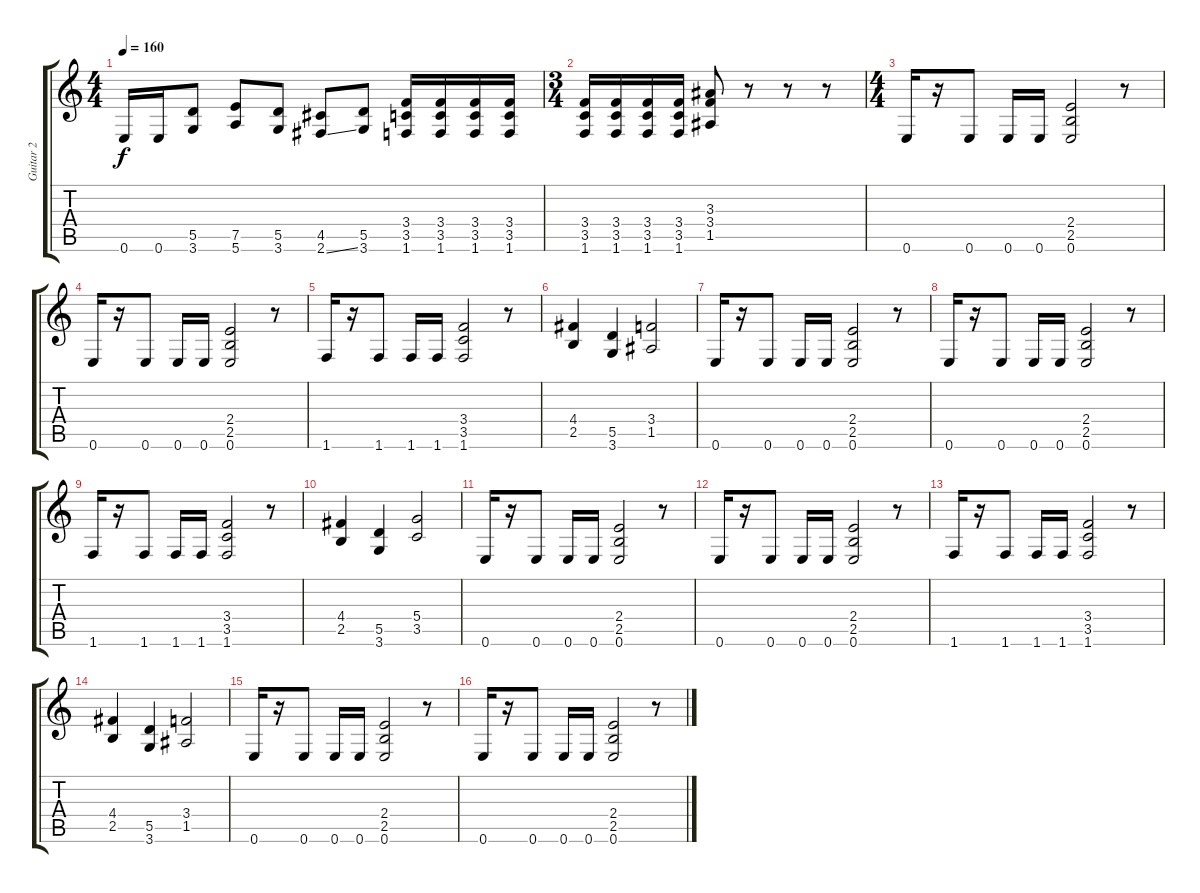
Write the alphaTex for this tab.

\track ("Guitar 2" "Guitar 2") {instrument overdrivenguitar}
\staff {score tabs}
\tuning (E4 B3 G3 D3 A2 E2) {hide}
\ts (4 4)
\tempo 160
\clef g2
\ks c
0.6.16{dy f} 0.6.16 (5.5 3.6).8 (7.5 5.6).8 (5.5 3.6).8 (4.5 2.6{ss}).8 (5.5 3.6).8 (3.4 3.5 1.6).16 (3.4 3.5 1.6).16 (3.4 3.5 1.6).16 (3.4 3.5 1.6).16 |
\ts (3 4)
(3.4 3.5 1.6).16 (3.4 3.5 1.6).16 (3.4 3.5 1.6).16 (3.4 3.5 1.6).16 (3.3 3.4 1.5).8 r.8 r.8 r.8 |
\ts (4 4)
0.6.16 r.16 0.6.8 0.6.16 0.6.16 (2.4 2.5 0.6).2 r.8 |
0.6.16 r.16 0.6.8 0.6.16 0.6.16 (2.4 2.5 0.6).2 r.8 |
1.6.16 r.16 1.6.8 1.6.16 1.6.16 (3.4 3.5 1.6).2 r.8 |
(4.4 2.5).4 (5.5 3.6).4 (3.4 1.5).2 |
0.6.16 r.16 0.6.8 0.6.16 0.6.16 (2.4 2.5 0.6).2 r.8 |
0.6.16 r.16 0.6.8 0.6.16 0.6.16 (2.4 2.5 0.6).2 r.8 |
1.6.16 r.16 1.6.8 1.6.16 1.6.16 (3.4 3.5 1.6).2 r.8 |
(4.4 2.5).4 (5.5 3.6).4 (5.4 3.5).2 |
0.6.16 r.16 0.6.8 0.6.16 0.6.16 (2.4 2.5 0.6).2 r.8 |
0.6.16 r.16 0.6.8 0.6.16 0.6.16 (2.4 2.5 0.6).2 r.8 |
1.6.16 r.16 1.6.8 1.6.16 1.6.16 (3.4 3.5 1.6).2 r.8 |
(4.4 2.5).4 (5.5 3.6).4 (3.4 1.5).2 |
0.6.16 r.16 0.6.8 0.6.16 0.6.16 (2.4 2.5 0.6).2 r.8 |
0.6.16 r.16 0.6.8 0.6.16 0.6.16 (2.4 2.5 0.6).2 r.8
